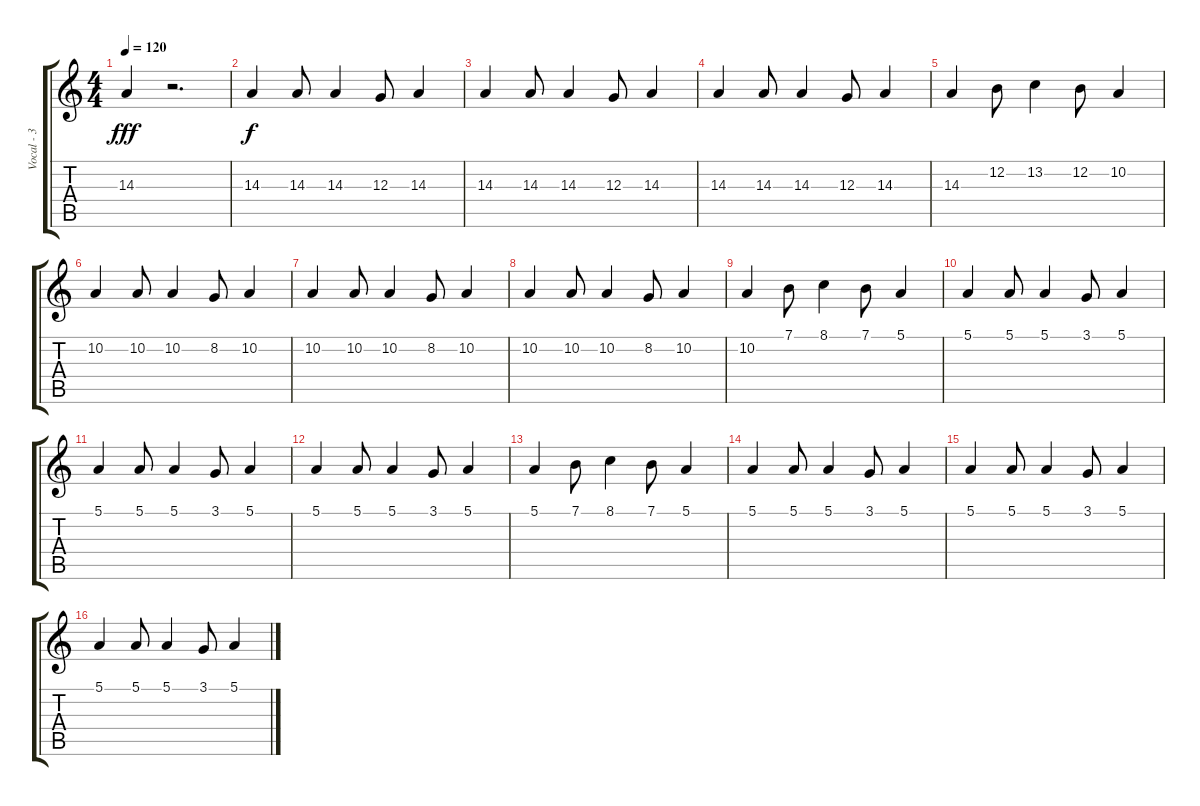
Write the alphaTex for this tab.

\track ("Vocal - 3" "Vocal - 3") {instrument rockorgan}
\staff {score tabs}
\tuning (E4 B3 G3 D3 A2 E2) {hide}
\ts (4 4)
\tempo 120
\clef g2
\ks c
14.3.4{dy fff} r.2{d} |
14.3.4{dy f} 14.3.8 14.3.4 12.3.8 14.3.4 |
14.3.4 14.3.8 14.3.4 12.3.8 14.3.4 |
14.3.4 14.3.8 14.3.4 12.3.8 14.3.4 |
14.3.4 12.2.8 13.2.4 12.2.8 10.2.4 |
10.2.4 10.2.8 10.2.4 8.2.8 10.2.4 |
10.2.4 10.2.8 10.2.4 8.2.8 10.2.4 |
10.2.4 10.2.8 10.2.4 8.2.8 10.2.4 |
10.2.4 7.1.8 8.1.4 7.1.8 5.1.4 |
5.1.4 5.1.8 5.1.4 3.1.8 5.1.4 |
5.1.4 5.1.8 5.1.4 3.1.8 5.1.4 |
5.1.4 5.1.8 5.1.4 3.1.8 5.1.4 |
5.1.4 7.1.8 8.1.4 7.1.8 5.1.4 |
5.1.4 5.1.8 5.1.4 3.1.8 5.1.4 |
5.1.4 5.1.8 5.1.4 3.1.8 5.1.4 |
5.1.4 5.1.8 5.1.4 3.1.8 5.1.4
